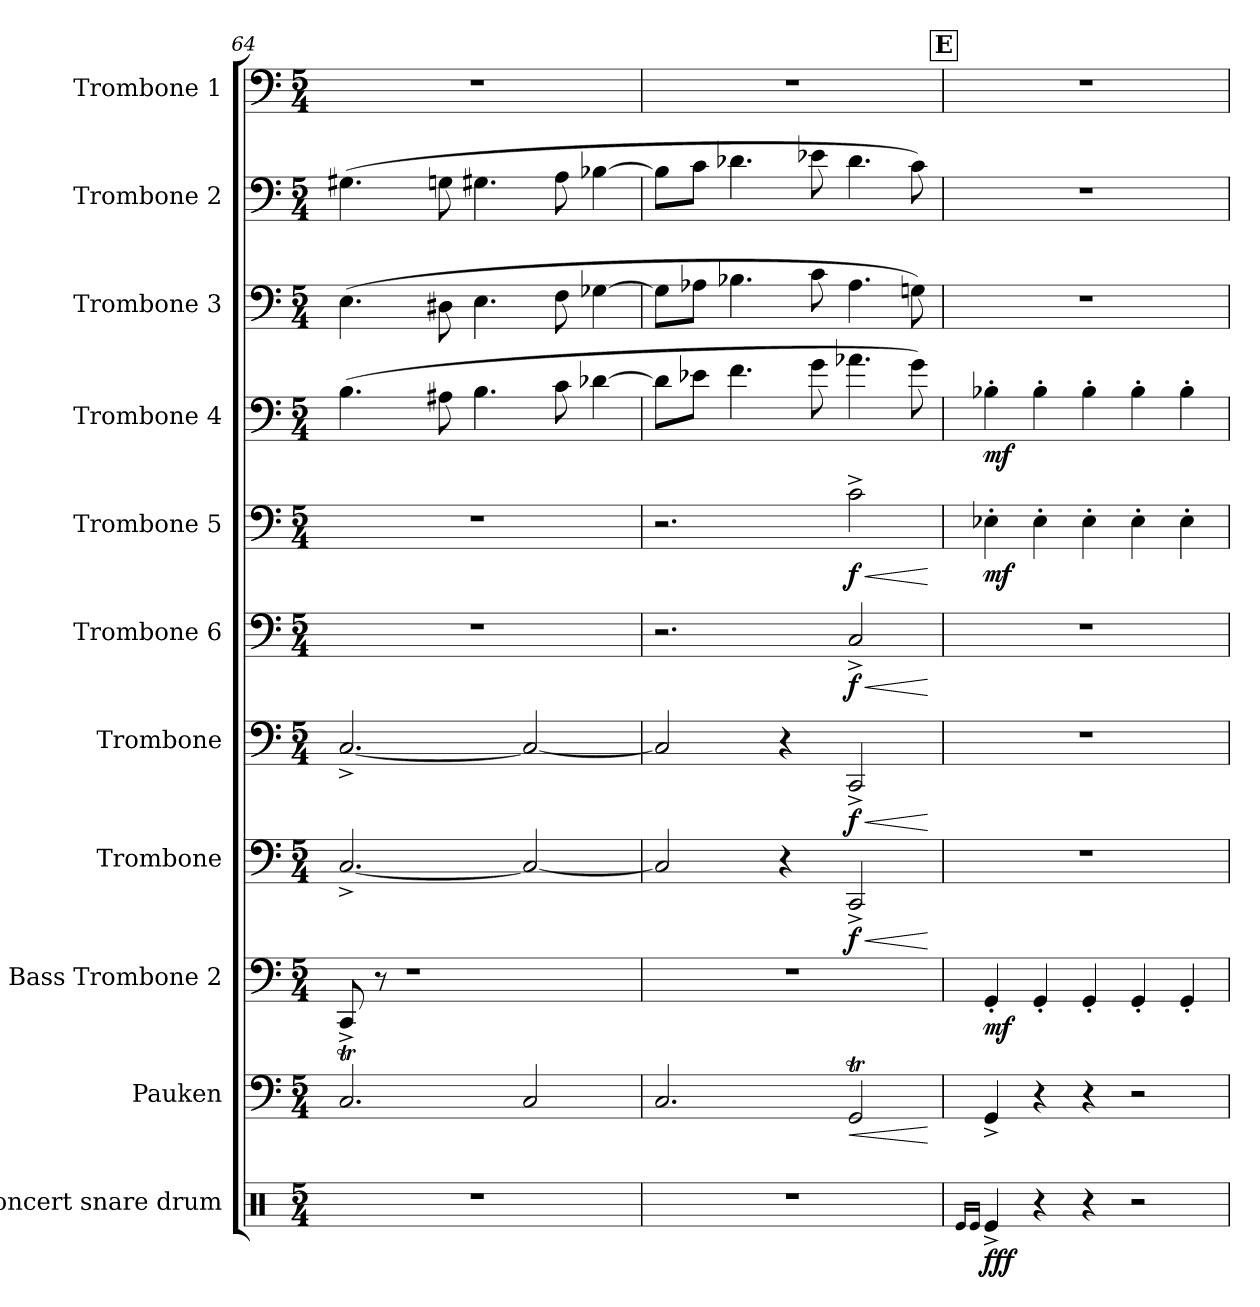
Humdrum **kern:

**kern	**dynam	**kern	**dynam	**kern	**dynam	**kern	**dynam	**kern	**dynam	**kern	**dynam	**kern	**dynam	**kern	**dynam	**kern	**kern	**kern
*part11	*part11	*part10	*part10	*part9	*part9	*part8	*part8	*part7	*part7	*part6	*part6	*part5	*part5	*part4	*part4	*part3	*part2	*part1
*staff11	*staff11	*staff10	*staff10	*staff9	*staff9	*staff8	*staff8	*staff7	*staff7	*staff6	*staff6	*staff5	*staff5	*staff4	*staff4	*staff3	*staff2	*staff1
*I"Concert snare drum	*	*I"Pauken	*	*I"Bass Trombone 2	*	*I"Trombone	*	*I"Trombone	*	*I"Trombone 6	*	*I"Trombone 5	*	*I"Trombone 4	*	*I"Trombone 3	*I"Trombone 2	*I"Trombone 1
*I'Con. sn.	*	*I'Pauk.	*	*I'Bass Tbn. 2	*	*	*	*I'Tbn. 7	*	*I'Tbn. 6	*	*I'Tbn. 5	*	*I'Tbn. 4	*	*I'Tbn. 3	*I'Tbn. 2	*I'Tbn. 1
*clefX	*	*clefF4	*	*clefF4	*	*clefF4	*	*clefF4	*	*clefF4	*	*clefF4	*	*clefF4	*	*clefF4	*clefF4	*clefF4
*k[]	*	*k[]	*	*k[]	*	*k[]	*	*k[]	*	*k[]	*	*k[]	*	*k[]	*	*k[]	*k[]	*k[]
*M5/4	*	*M5/4	*	*M5/4	*	*M5/4	*	*M5/4	*	*M5/4	*	*M5/4	*	*M5/4	*	*M5/4	*M5/4	*M5/4
=64	=64	=64	=64	=64	=64	=64	=64	=64	=64	=64	=64	=64	=64	=64	=64	=64	=64	=64
4%5r	.	2.CT/	.	8CC^/	.	[2.C^/	.	[2.C^/	.	4%5r	.	4%5r	.	(>4.B\	.	(>4.E\	(>4.G#X\	4%5r
.	.	.	.	8r	.	.	.	.	.	.	.	.	.	.	.	.	.	.
.	.	.	.	1r	.	.	.	.	.	.	.	.	.	.	.	.	.	.
.	.	.	.	.	.	.	.	.	.	.	.	.	.	8A#X\	.	8D#X\	8Gn\	.
.	.	.	.	.	.	.	.	.	.	.	.	.	.	4.B\	.	4.E\	4.G#X\	.
.	.	2C/	.	.	.	2C/_	.	2C/_	.	.	.	.	.	.	.	.	.	.
.	.	.	.	.	.	.	.	.	.	.	.	.	.	8c\	.	8F\	8A\	.
.	.	.	.	.	.	.	.	.	.	.	.	.	.	[4d-X\	.	[4G-X\	[4B-X\	.
=65	=65	=65	=65	=65	=65	=65	=65	=65	=65	=65	=65	=65	=65	=65	=65	=65	=65	=65
4%5r	.	2.CTTT/	.	4%5r	.	2C/]	.	2C/]	.	2.r	.	2.r	.	8d-\L]	.	8G-\L]	8B-\L]	4%5r
.	.	.	.	.	.	.	.	.	.	.	.	.	.	8e-X\J	.	8A-X\J	8c\J	.
.	.	.	.	.	.	.	.	.	.	.	.	.	.	4.f\	.	4.B-X\	4.d-X\	.
.	.	.	.	.	.	4r	.	4r	.	.	.	.	.	.	.	.	.	.
.	.	.	.	.	.	.	.	.	.	.	.	.	.	8g\	.	8c\	8e-X\	.
!	!	!	!LO:HP:b	!	!	!	!LO:HP:b	!	!LO:HP:b	!	!LO:HP:b	!	!LO:HP:b	!	!	!	!	!
!	!	!	!	!	!	!	!LO:DY:n=1:b	!	!LO:DY:n=1:b	!	!LO:DY:n=1:b	!	!LO:DY:n=1:b	!	!	!	!	!
.	.	2GGT/	<	.	.	2CC^/	< f	2CC^/	< f	2C^/	< f	2c^\	< f	4.a-X\	.	4.A-\	4.d-\	.
.	.	.	.	.	.	.	.	.	.	.	.	.	.	8g\)	.	8Gn\)	8c\)	.
.	.	.	[	.	.	.	[	.	[	.	[	.	[	.	.	.	.	.
!!LO:REH:place=s1:a:B:fs=14:t=E
=66	=66	=66	=66	=66	=66	=66	=66	=66	=66	=66	=66	=66	=66	=66	=66	=66	=66	=66
16qRe/LL	.	.	.	.	.	.	.	.	.	.	.	.	.	.	.	.	.	.
16qRe/JJ	.	.	.	.	.	.	.	.	.	.	.	.	.	.	.	.	.	.
!	!LO:DY:b	!	!	!	!LO:DY:b	!	!	!	!	!	!	!	!LO:DY:b	!	!LO:DY:b	!	!	!
4Re^/	fff	4GG^/	.	4GG'/	mf	4%5r	.	4%5r	.	4%5r	.	4E-X'\	mf	4B-X'\	mf	4%5r	4%5r	4%5r
4r	.	4r	.	4GG'/	.	.	.	.	.	.	.	4E-'\	.	4B-'\	.	.	.	.
4r	.	4r	.	4GG'/	.	.	.	.	.	.	.	4E-'\	.	4B-'\	.	.	.	.
2r	.	2r	.	4GG'/	.	.	.	.	.	.	.	4E-'\	.	4B-'\	.	.	.	.
.	.	.	.	4GG'/	.	.	.	.	.	.	.	4E-'\	.	4B-'\	.	.	.	.
=	=	=	=	=	=	=	=	=	=	=	=	=	=	=	=	=	=	=
*-	*-	*-	*-	*-	*-	*-	*-	*-	*-	*-	*-	*-	*-	*-	*-	*-	*-	*-
